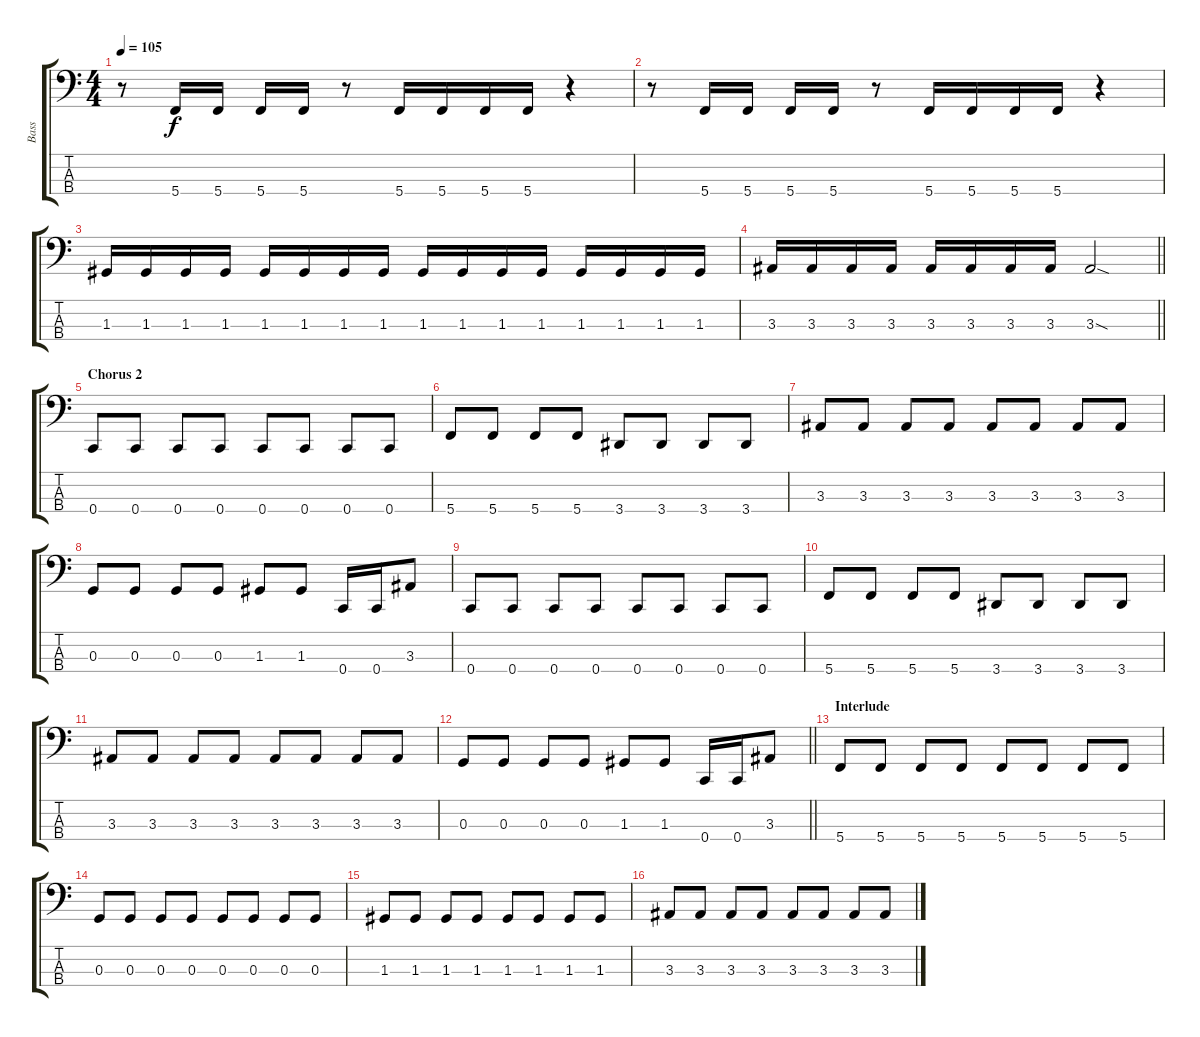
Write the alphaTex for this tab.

\track ("Bass" "Bass") {instrument electricbassfinger}
\staff {score tabs}
\tuning (F2 C2 G1 C1) {hide}
\ts (4 4)
\tempo 105
\clef f4
\ks c
r.8{dy f} 5.4.16 5.4.16 5.4.16 5.4.16 r.8 5.4.16 5.4.16 5.4.16 5.4.16 r.4 |
r.8 5.4.16 5.4.16 5.4.16 5.4.16 r.8 5.4.16 5.4.16 5.4.16 5.4.16 r.4 |
1.3.16 1.3.16 1.3.16 1.3.16 1.3.16 1.3.16 1.3.16 1.3.16 1.3.16 1.3.16 1.3.16 1.3.16 1.3.16 1.3.16 1.3.16 1.3.16 |
\barLineRight lightlight
3.3.16 3.3.16 3.3.16 3.3.16 3.3.16 3.3.16 3.3.16 3.3.16 3.3{sod}.2 |
\section ("" "Chorus 2")
0.4.8 0.4.8 0.4.8 0.4.8 0.4.8 0.4.8 0.4.8 0.4.8 |
5.4.8 5.4.8 5.4.8 5.4.8 3.4.8 3.4.8 3.4.8 3.4.8 |
3.3.8 3.3.8 3.3.8 3.3.8 3.3.8 3.3.8 3.3.8 3.3.8 |
0.3.8 0.3.8 0.3.8 0.3.8 1.3.8 1.3.8 0.4.16 0.4.16 3.3.8 |
0.4.8 0.4.8 0.4.8 0.4.8 0.4.8 0.4.8 0.4.8 0.4.8 |
5.4.8 5.4.8 5.4.8 5.4.8 3.4.8 3.4.8 3.4.8 3.4.8 |
3.3.8 3.3.8 3.3.8 3.3.8 3.3.8 3.3.8 3.3.8 3.3.8 |
\barLineRight lightlight
0.3.8 0.3.8 0.3.8 0.3.8 1.3.8 1.3.8 0.4.16 0.4.16 3.3.8 |
\section ("" "Interlude")
5.4.8 5.4.8 5.4.8 5.4.8 5.4.8 5.4.8 5.4.8 5.4.8 |
0.3.8 0.3.8 0.3.8 0.3.8 0.3.8 0.3.8 0.3.8 0.3.8 |
1.3.8 1.3.8 1.3.8 1.3.8 1.3.8 1.3.8 1.3.8 1.3.8 |
3.3.8 3.3.8 3.3.8 3.3.8 3.3.8 3.3.8 3.3.8 3.3.8
